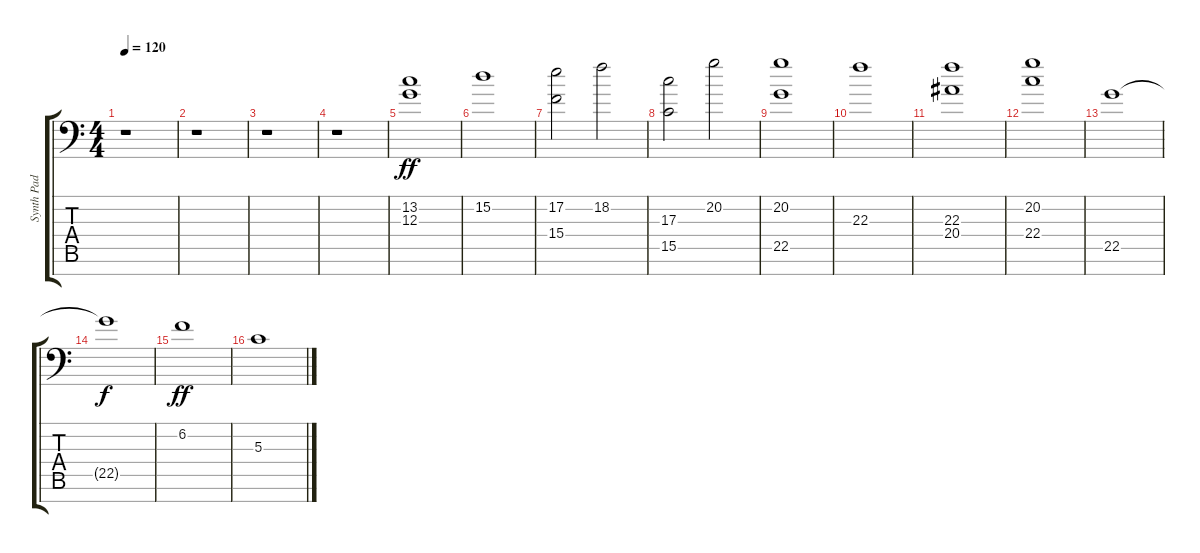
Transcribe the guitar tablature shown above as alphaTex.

\track ("Synth Pad" "Synth Pad") {instrument pad3polysynth}
\staff {score tabs}
\tuning (C8 B3 G3 D3 A2 E2 C-1) {hide}
\ts (4 4)
\tempo 120
\clef f4
\ks c
r.1{dy f} |
r.1 |
r.1 |
r.1 |
(13.2 12.3).1{dy ff} |
15.2.1 |
(17.2 15.4).2 18.2.2 |
(17.3 15.5).2 20.2.2 |
(20.2 22.5).1 |
22.3.1 |
(22.3 20.4).1 |
(20.2 22.4).1 |
22.5.1 |
22.5{t}.1{dy f} |
6.2.1{dy ff} |
5.3.1
